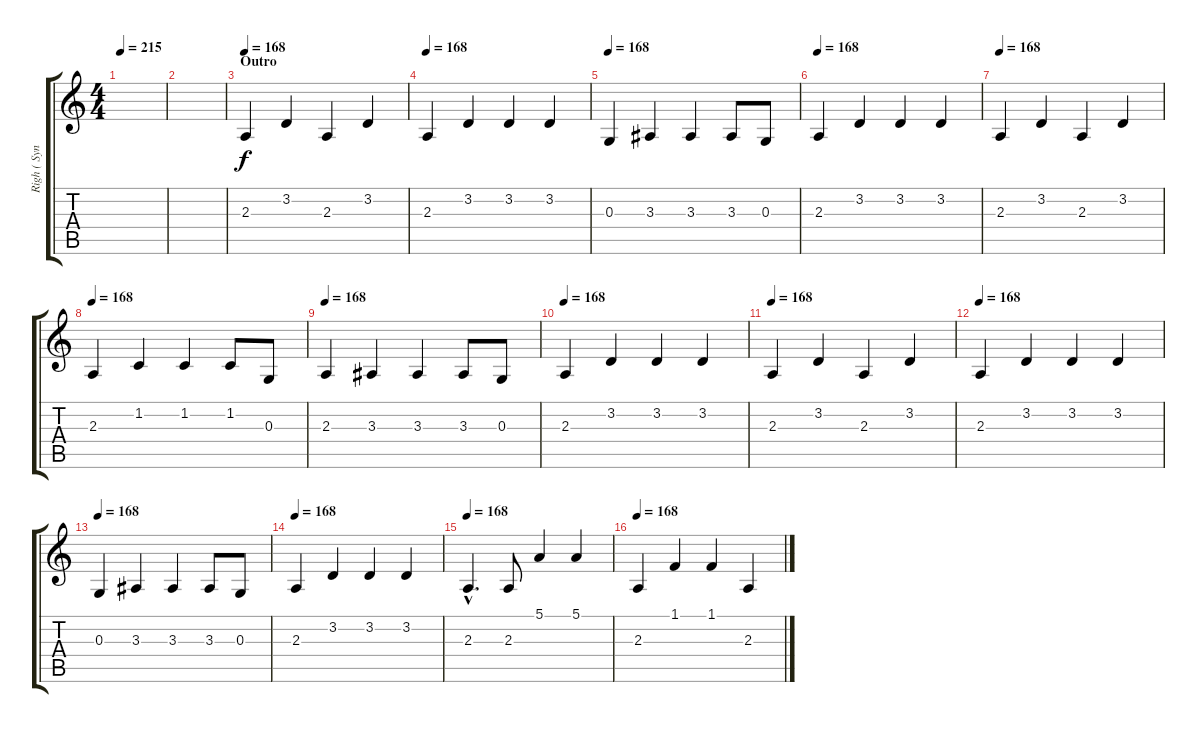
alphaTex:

\track ("Righ ( Synthétiseur 2 )" "Righ ( Syn") {instrument fx4atmosphere}
\staff {score tabs}
\tuning (E4 B3 G3 D3 A2 E2) {hide}
\ts (4 4)
\tempo 215
\clef g2
\ks c
|
|
\section ("" "Outro")
\tempo 168
2.3.4 3.2.4 2.3.4 3.2.4 |
\tempo 168
2.3.4 3.2.4 3.2.4 3.2.4 |
\tempo 168
0.3.4 3.3.4 3.3.4 3.3.8 0.3.8 |
\tempo 168
2.3.4 3.2.4 3.2.4 3.2.4 |
\tempo 168
2.3.4 3.2.4 2.3.4 3.2.4 |
\tempo 168
2.3.4 1.2.4 1.2.4 1.2.8 0.3.8 |
\tempo 168
2.3.4 3.3.4 3.3.4 3.3.8 0.3.8 |
\tempo 168
2.3.4 3.2.4 3.2.4 3.2.4 |
\tempo 168
2.3.4 3.2.4 2.3.4 3.2.4 |
\tempo 168
2.3.4 3.2.4 3.2.4 3.2.4 |
\tempo 168
0.3.4 3.3.4 3.3.4 3.3.8 0.3.8 |
\tempo 168
2.3.4 3.2.4 3.2.4 3.2.4 |
\tempo 168
2.3{hac}.4{d} 2.3.8 5.1.4 5.1.4 |
\tempo 168
2.3.4 1.1.4 1.1.4 2.3.4
